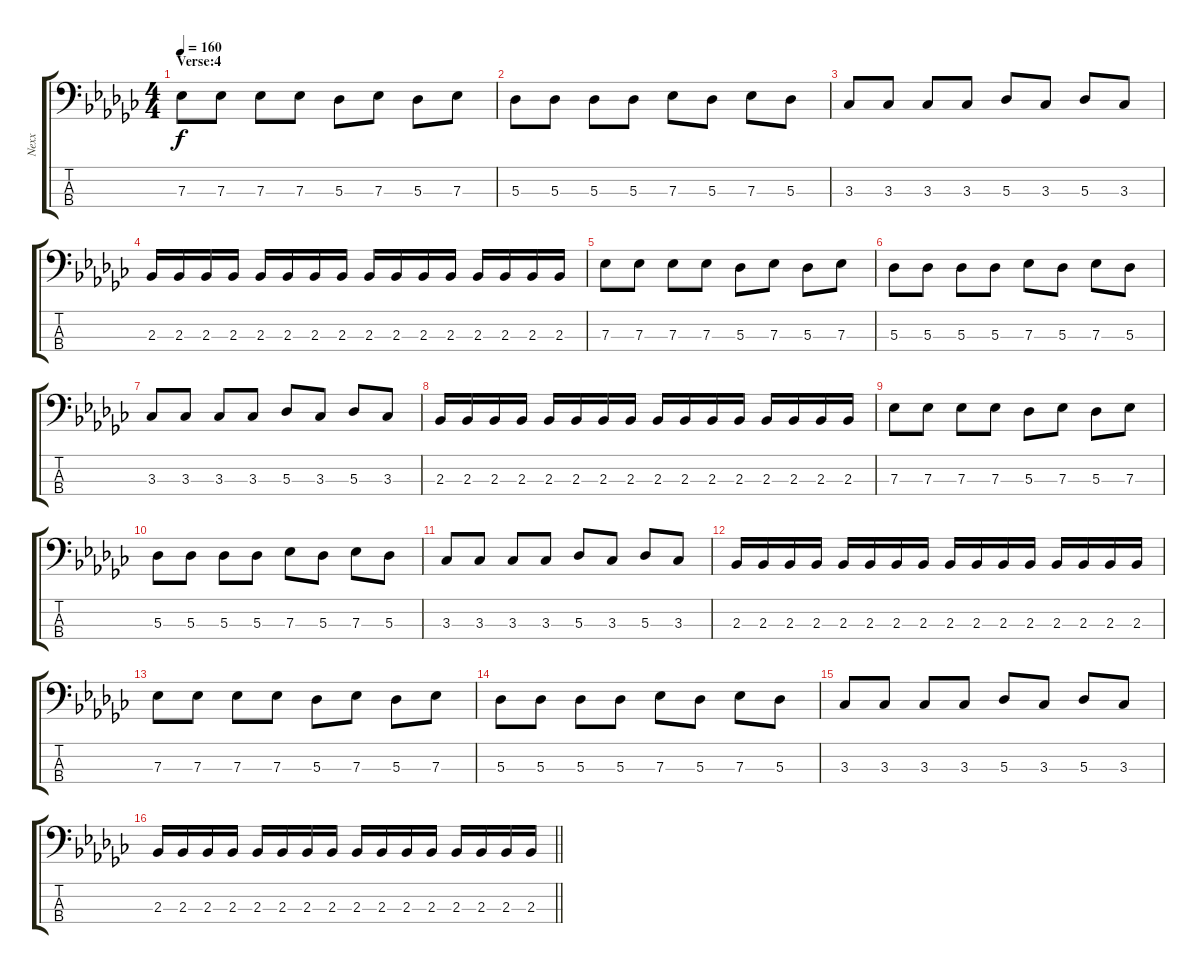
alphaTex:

\track ("Nexx" "Nexx") {instrument electricbasspick}
\staff {score tabs}
\tuning (Gb2 Db2 Ab1 Eb1) {hide}
\ts (4 4)
\section ("" "Verse:4")
\tempo 160
\clef f4
\ks ebminor
7.3.8{dy f} 7.3.8 7.3.8 7.3.8 5.3.8 7.3.8 5.3.8 7.3.8 |
5.3.8 5.3.8 5.3.8 5.3.8 7.3.8 5.3.8 7.3.8 5.3.8 |
3.3.8 3.3.8 3.3.8 3.3.8 5.3.8 3.3.8 5.3.8 3.3.8 |
2.3.16 2.3.16 2.3.16 2.3.16 2.3.16 2.3.16 2.3.16 2.3.16 2.3.16 2.3.16 2.3.16 2.3.16 2.3.16 2.3.16 2.3.16 2.3.16 |
7.3.8 7.3.8 7.3.8 7.3.8 5.3.8 7.3.8 5.3.8 7.3.8 |
5.3.8 5.3.8 5.3.8 5.3.8 7.3.8 5.3.8 7.3.8 5.3.8 |
3.3.8 3.3.8 3.3.8 3.3.8 5.3.8 3.3.8 5.3.8 3.3.8 |
2.3.16 2.3.16 2.3.16 2.3.16 2.3.16 2.3.16 2.3.16 2.3.16 2.3.16 2.3.16 2.3.16 2.3.16 2.3.16 2.3.16 2.3.16 2.3.16 |
7.3.8 7.3.8 7.3.8 7.3.8 5.3.8 7.3.8 5.3.8 7.3.8 |
5.3.8 5.3.8 5.3.8 5.3.8 7.3.8 5.3.8 7.3.8 5.3.8 |
3.3.8 3.3.8 3.3.8 3.3.8 5.3.8 3.3.8 5.3.8 3.3.8 |
2.3.16 2.3.16 2.3.16 2.3.16 2.3.16 2.3.16 2.3.16 2.3.16 2.3.16 2.3.16 2.3.16 2.3.16 2.3.16 2.3.16 2.3.16 2.3.16 |
7.3.8 7.3.8 7.3.8 7.3.8 5.3.8 7.3.8 5.3.8 7.3.8 |
5.3.8 5.3.8 5.3.8 5.3.8 7.3.8 5.3.8 7.3.8 5.3.8 |
3.3.8 3.3.8 3.3.8 3.3.8 5.3.8 3.3.8 5.3.8 3.3.8 |
\barLineRight lightlight
2.3.16 2.3.16 2.3.16 2.3.16 2.3.16 2.3.16 2.3.16 2.3.16 2.3.16 2.3.16 2.3.16 2.3.16 2.3.16 2.3.16 2.3.16 2.3.16
